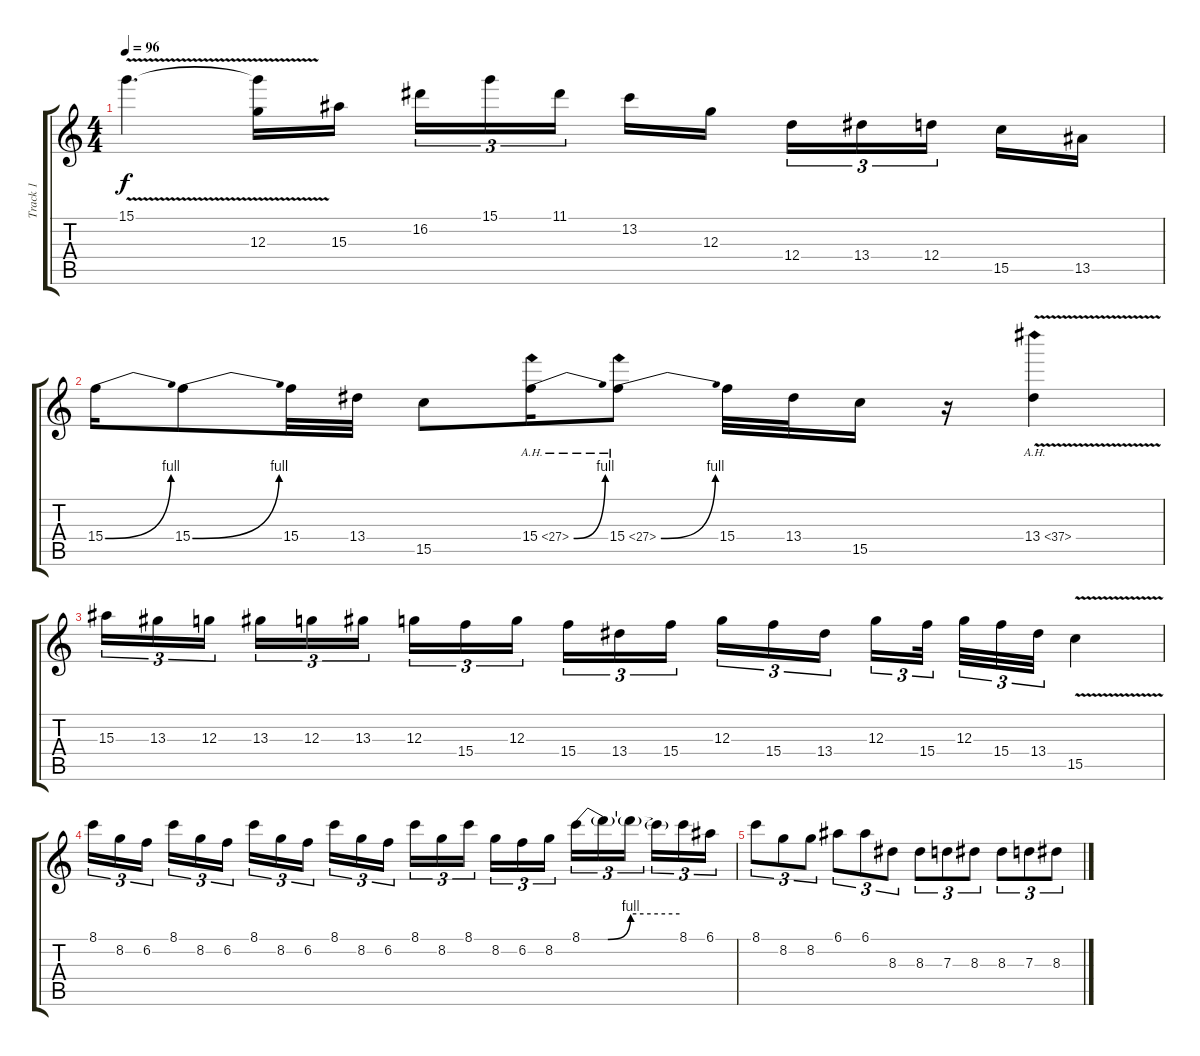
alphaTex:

\track ("Track 1" "Track 1") {instrument distortionguitar}
\staff {score tabs}
\tuning (E4 B3 G3 D3 A2 E2) {hide}
\ts (4 4)
\tempo 96
\clef g2
\ks c
15.1{v}.4{d dy f} (15.1{t} 12.3).16 15.3.16 16.2.16{tu (3 2)} 15.1.16{tu (3 2)} 11.1.16{tu (3 2) beam splitsecondary} 13.2.16 12.3.16 12.4.16{tu (3 2)} 13.4.16{tu (3 2)} 12.4.16{tu (3 2) beam splitsecondary} 15.5.16 13.5.16 |
15.4{be (bend 0 0 60 4)}.16 15.4{be (bend 0 0 60 4)}.8 15.4.32 13.4.32 15.5.8 15.4{be (bend 0 0 60 4) ah 12}.16 15.4{be (bend 0 0 60 4) ah 12}.8 15.4.32 13.4.32 15.5.16 r.16 13.4{ah 24 v}.4 |
15.3.16{tu (3 2)} 13.3.16{tu (3 2)} 12.3.16{tu (3 2) beam splitsecondary} 13.3.16{tu (3 2)} 12.3.16{tu (3 2)} 13.3.16{tu (3 2)} 12.3.16{tu (3 2)} 15.4.16{tu (3 2)} 12.3.16{tu (3 2) beam splitsecondary} 15.4.16{tu (3 2)} 13.4.16{tu (3 2)} 15.4.16{tu (3 2)} 12.3.16{tu (3 2)} 15.4.16{tu (3 2)} 13.4.16{tu (3 2) beam splitsecondary} 12.3.16{tu (3 2)} 15.4.32{tu (3 2) beam splitsecondary} 12.3.32{tu (3 2)} 15.4.32{tu (3 2)} 13.4.32{tu (3 2)} 15.5{v}.4 |
8.1.16{tu (3 2)} 8.2.16{tu (3 2)} 6.2.16{tu (3 2) beam splitsecondary} 8.1.16{tu (3 2)} 8.2.16{tu (3 2)} 6.2.16{tu (3 2)} 8.1.16{tu (3 2)} 8.2.16{tu (3 2)} 6.2.16{tu (3 2) beam splitsecondary} 8.1.16{tu (3 2)} 8.2.16{tu (3 2)} 6.2.16{tu (3 2)} 8.1.16{tu (3 2)} 8.2.16{tu (3 2)} 8.1.16{tu (3 2) beam splitsecondary} 8.2.16{tu (3 2)} 6.2.16{tu (3 2)} 8.2.16{tu (3 2)} 8.1{be (custom 0 0 16 0 30 4 60 4)}.16{tu (3 2)} 8.1{t}.16{tu (3 2)} 8.1{t}.16{tu (3 2) beam splitsecondary} 8.1{t}.16{tu (3 2)} 8.1.16{tu (3 2)} 6.1.16{tu (3 2)} |
8.1.8{tu (3 2)} 8.2.8{tu (3 2)} 8.2.8{tu (3 2)} 6.1.8{tu (3 2)} 6.1.8{tu (3 2)} 8.3.8{tu (3 2)} 8.3.8{tu (3 2)} 7.3.8{tu (3 2)} 8.3.8{tu (3 2)} 8.3.8{tu (3 2)} 7.3.8{tu (3 2)} 8.3.8{tu (3 2)}
